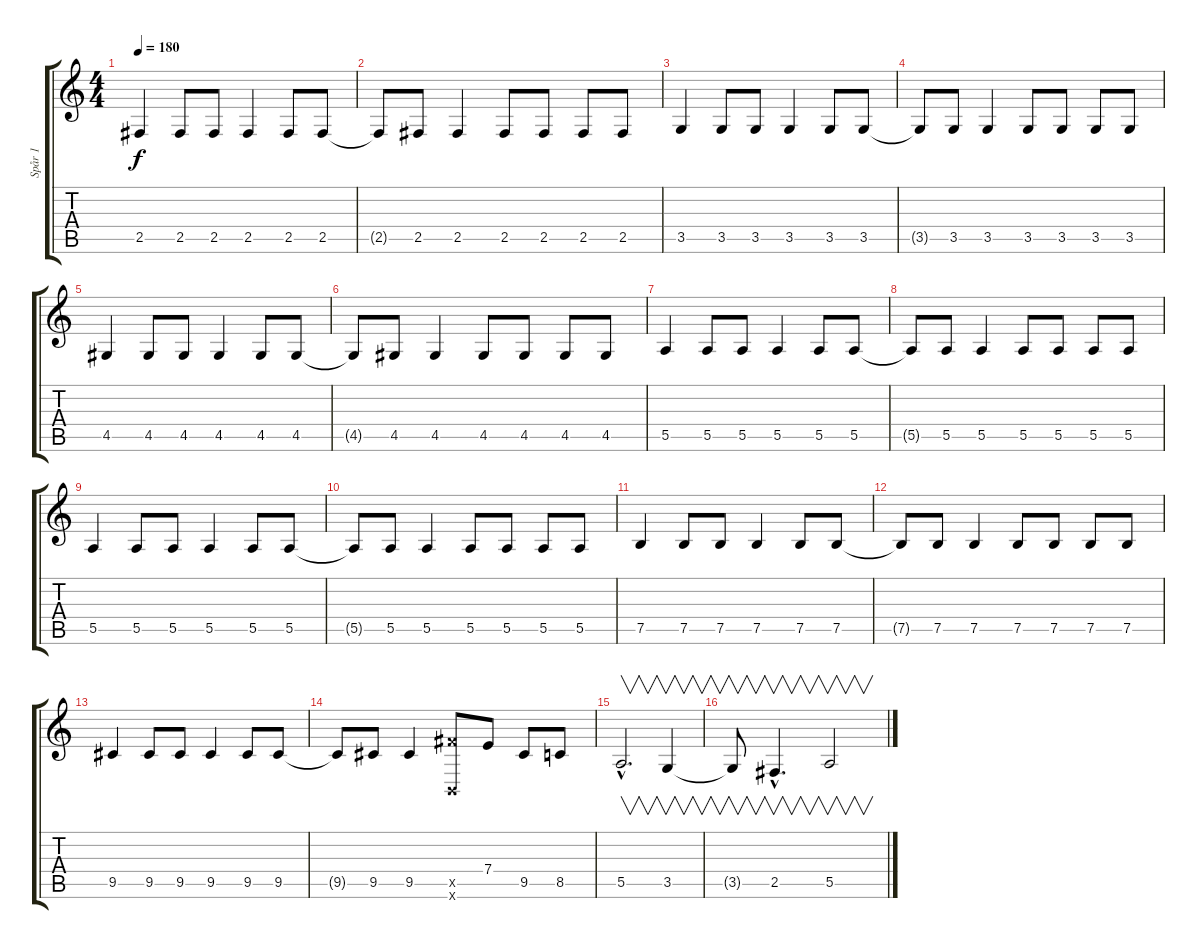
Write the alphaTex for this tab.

\track ("Spår 1" "Spår 1") {instrument overdrivenguitar}
\staff {score tabs}
\tuning (B3 Gb3 D3 A2 E2 B1) {hide}
\ts (4 4)
\tempo 180
\clef g2
\ks c
2.5.4{dy f} 2.5.8 2.5.8 2.5.4 2.5.8 2.5.8 |
2.5{t}.8 2.5.8 2.5.4 2.5.8 2.5.8 2.5.8 2.5.8 |
3.5.4 3.5.8 3.5.8 3.5.4 3.5.8 3.5.8 |
3.5{t}.8 3.5.8 3.5.4 3.5.8 3.5.8 3.5.8 3.5.8 |
4.5.4 4.5.8 4.5.8 4.5.4 4.5.8 4.5.8 |
4.5{t}.8 4.5.8 4.5.4 4.5.8 4.5.8 4.5.8 4.5.8 |
5.5.4 5.5.8 5.5.8 5.5.4 5.5.8 5.5.8 |
5.5{t}.8 5.5.8 5.5.4 5.5.8 5.5.8 5.5.8 5.5.8 |
5.5.4 5.5.8 5.5.8 5.5.4 5.5.8 5.5.8 |
5.5{t}.8 5.5.8 5.5.4 5.5.8 5.5.8 5.5.8 5.5.8 |
7.5.4 7.5.8 7.5.8 7.5.4 7.5.8 7.5.8 |
7.5{t}.8 7.5.8 7.5.4 7.5.8 7.5.8 7.5.8 7.5.8 |
9.5.4 9.5.8 9.5.8 9.5.4 9.5.8 9.5.8 |
9.5{t}.8 9.5.8 9.5.4 (14.5{x} 0.6{x}).8 7.4.8 9.5.8 8.5.8 |
5.5{hac}.2{v d} 3.5.4{v} |
3.5{t}.8{v} 2.5{hac}.4{v d} 5.5.2{v}
